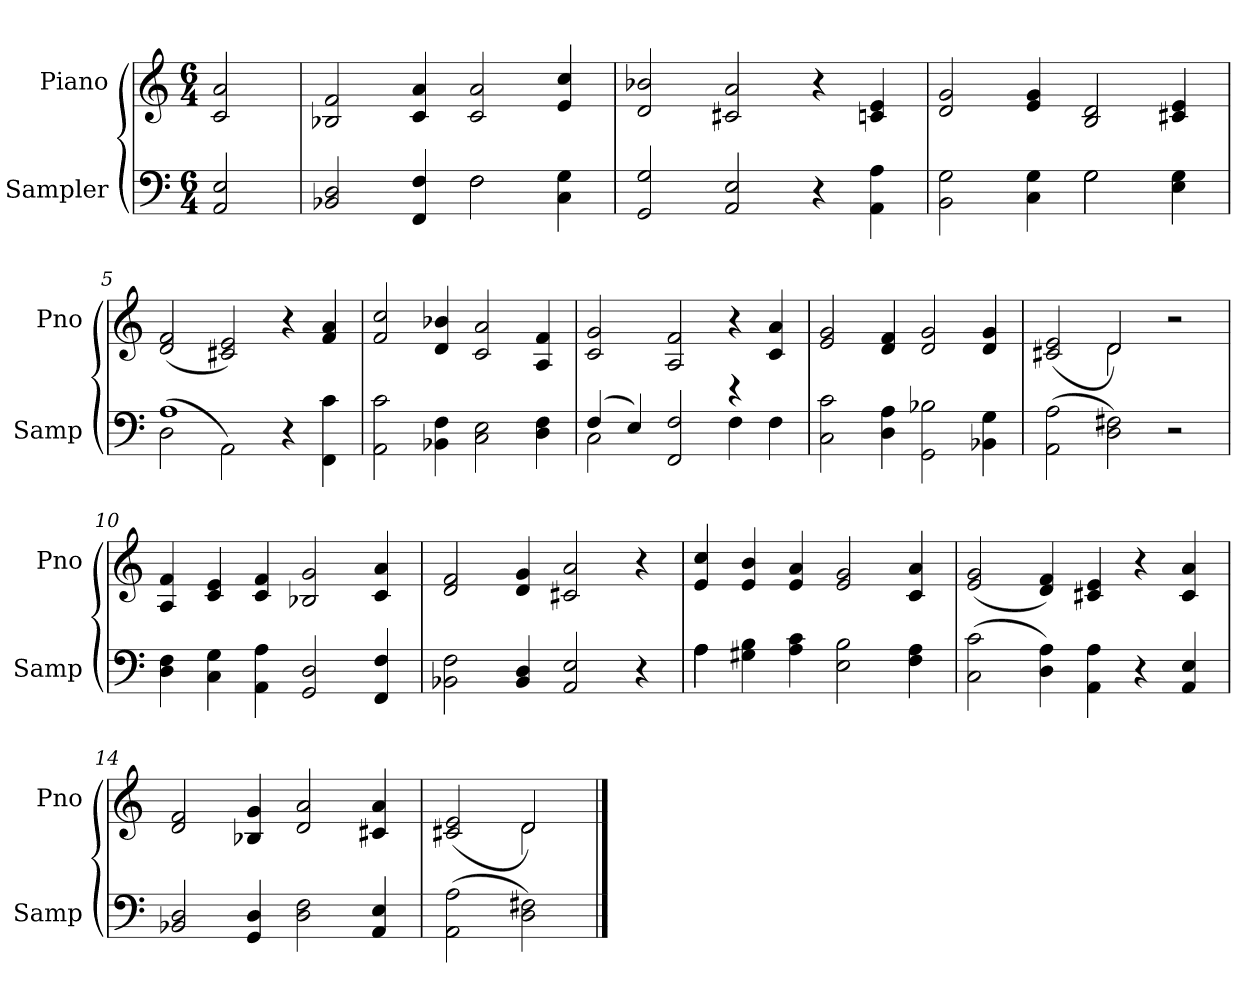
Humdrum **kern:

**kern	**kern
*part2	*part1
*staff2	*staff1
*I"Sampler	*I"Piano
*I'Samp	*I'Pno
*clefF4	*clefG2
*M6/4	*M6/4
=1	=1
2AA 2E	2c 2a
=2	=2
*^	*
2BB-X 2D	2.ryy	2B-X 2f
4FF 4F	.	4c 4a
2F\	2F	2c 2a
4C 4G	4ryy	4e 4cc
*v	*v	*
=3	=3
2GG 2G	2d 2b-X
2AA 2E	2c#X 2a
4r	4r
4AA 4A	4cn 4e
=4	=4
*^	*
2BB 2G	2.ryy	2d 2g
4C 4G	.	4e 4g
2G\	2G	2B 2d
4E 4G	4ryy	4c#X 4e
=5	=5	=5
(2D\	1A	(2d 2f
2AA\)	.	2c#X 2e)
4r	2ryy	4r
4FF 4c	.	4f 4a
*v	*v	*
=6	=6
2AA 2c	2f 2cc
4BB-X 4F	4d 4b-X
2C 2E	2c 2a
4D 4F	4A 4f
=7	=7
*^	*
(4F/	2C	2c 2g
4E/)	.	.
2FF 2F	2ryy	2A 2f
4r	4F	4r
4F\	4ryy	4c 4a
*v	*v	*
=8	=8
2C 2c	2e 2g
4D 4A	4d 4f
2GG 2B-X	2d 2g
4BB-X 4G	4d 4g
=9	=9
*	*^
(2AA 2A	(2c#X 2e	2ryy
2D 2F#X)	2d/)	2d
2r	2r	2ryy
*	*v	*v
=10	=10
4D 4F	4A 4f
4C 4G	4c 4e
4AA 4A	4c 4f
2GG 2D	2B-X 2g
4FF 4F	4c 4a
=11	=11
2BB-X 2F	2d 2f
4BB- 4D	4d 4g
2AA 2E	2c#X 2a
4r	4r
=12	=12
*^	*
4A\	4A	4e 4cc
4G#X 4B	1ryy	4e 4b
4A 4c	.	4e 4a
2E 2B	.	2e 2g
4F 4A	4ryy	4c 4a
*v	*v	*
=13	=13
(2C 2c	(2e 2g
4D 4A)	4d 4f)
4AA 4A	4c#X 4e
4r	4r
4AA 4E	4c# 4a
=14	=14
2BB-X 2D	2d 2f
4GG 4D	4B-X 4g
2D 2F	2d 2a
4AA 4E	4c#X 4a
=15	=15
*	*^
(2AA 2A	(2c#X 2e	2ryy
2D 2F#X)	2d/)	2d
*	*v	*v
==	==
*-	*-
